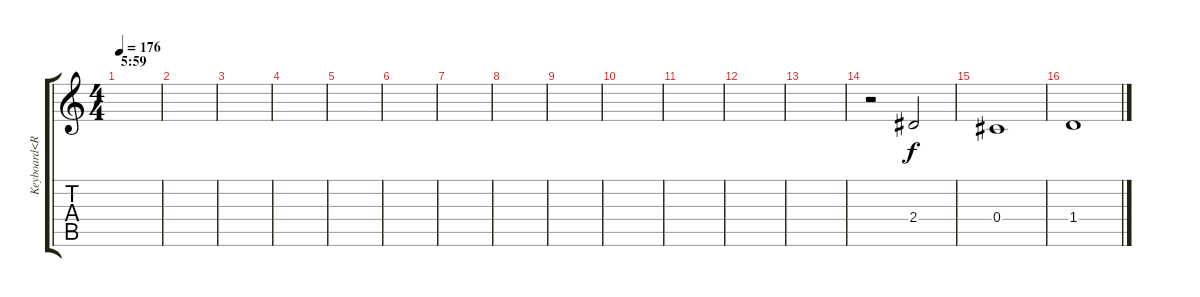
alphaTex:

\track ("Keyboard<R>" "Keyboard<R") {instrument stringensemble1}
\staff {score tabs}
\tuning (Eb5 Bb4 Gb4 Db4 Ab3 Eb3) {hide}
\ts (4 4)
\section ("" "5:59")
\tempo 176
\clef g2
\ks c
|
|
|
|
|
|
|
|
|
|
|
|
|
r.2 2.4.2{instrument stringensemble1} |
0.4.1 |
1.4.1
